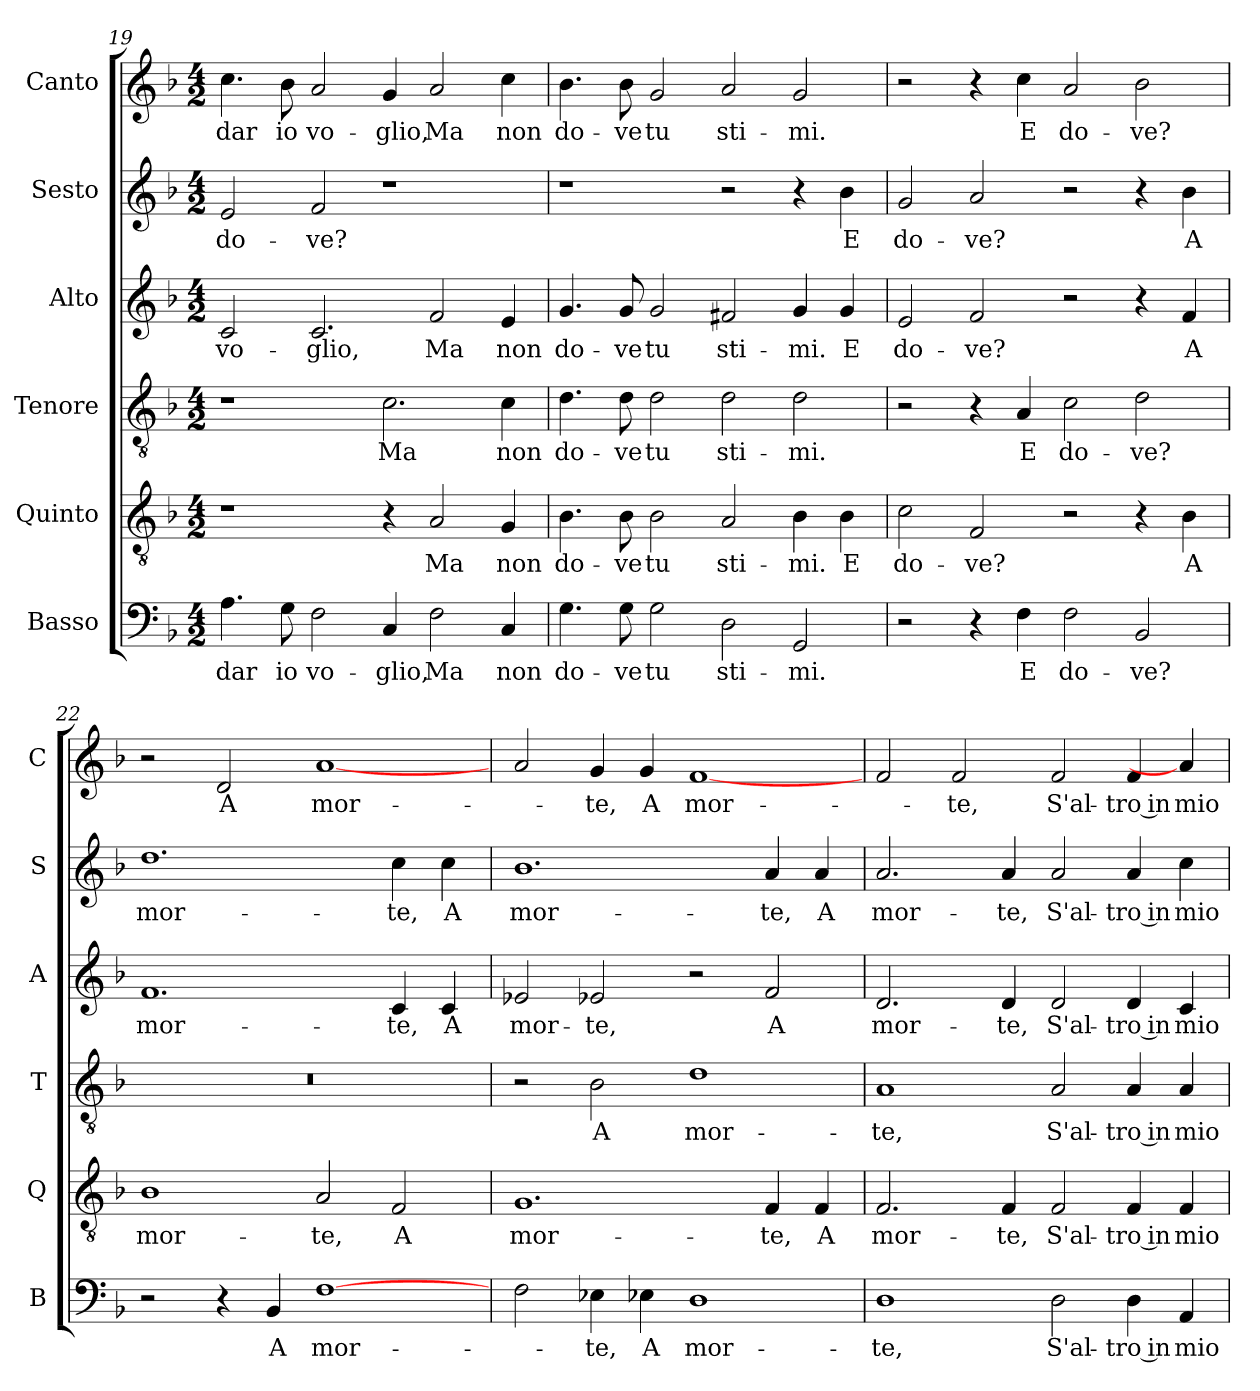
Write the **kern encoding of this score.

**kern	**text	**kern	**text	**kern	**text	**kern	**text	**kern	**text	**kern	**text
*part6	*part6	*part5	*part5	*part4	*part4	*part3	*part3	*part2	*part2	*part1	*part1
*staff6	*staff6	*staff5	*staff5	*staff4	*staff4	*staff3	*staff3	*staff2	*staff2	*staff1	*staff1
*I"Basso	*	*I"Quinto	*	*I"Tenore	*	*I"Alto	*	*I"Sesto	*	*I"Canto	*
*I'B	*	*I'Q	*	*I'T	*	*I'A	*	*I'S	*	*I'C	*
*clefF4	*	*clefGv2	*	*clefGv2	*	*clefG2	*	*clefG2	*	*clefG2	*
*k[b-]	*	*k[b-]	*	*k[b-]	*	*k[b-]	*	*k[b-]	*	*k[b-]	*
*d:	*	*d:	*	*d:	*	*d:	*	*d:	*	*d:	*
*M4/2	*	*M4/2	*	*M4/2	*	*M4/2	*	*M4/2	*	*M4/2	*
=19	=19	=19	=19	=19	=19	=19	=19	=19	=19	=19	=19
4.A	-dar	1r	.	1r	.	2c	vo-	2e	do-	4.cc	-dar
8G	io	.	.	.	.	.	.	.	.	8b-	io
2F	vo-	.	.	.	.	2.c	-glio,	2f	-ve?	2a	vo-
4C	-glio,	4r	.	2.c	Ma	.	.	1r	.	4g	-glio,
2F	Ma	2A	Ma	.	.	2f	Ma	.	.	2a	Ma
4C	non	4G	non	4c	non	4e	non	.	.	4cc	non
=20	=20	=20	=20	=20	=20	=20	=20	=20	=20	=20	=20
4.G	do-	4.B-	do-	4.d	do-	4.g	do-	1r	.	4.b-	do-
8G	-ve	8B-	-ve	8d	-ve	8g	-ve	.	.	8b-	-ve
2G	tu	2B-	tu	2d	tu	2g	tu	.	.	2g	tu
2D	sti-	2A	sti-	2d	sti-	2f#X	sti-	2r	.	2a	sti-
2GG	-mi.	4B-	-mi.	2d	-mi.	4g	-mi.	4r	.	2g	-mi.
.	.	4B-	E	.	.	4g	E	4b-	E	.	.
=21	=21	=21	=21	=21	=21	=21	=21	=21	=21	=21	=21
2r	.	2c	do-	2r	.	2e	do-	2g	do-	2r	.
4r	.	2F	-ve?	4r	.	2f	-ve?	2a	-ve?	4r	.
4F	E	.	.	4A	E	.	.	.	.	4cc	E
2F	do-	2r	.	2c	do-	2r	.	2r	.	2a	do-
2BB-	-ve?	4r	.	2d	-ve?	4r	.	4r	.	2b-	-ve?
.	.	4B-	A	.	.	4f	A	4b-	A	.	.
=22	=22	=22	=22	=22	=22	=22	=22	=22	=22	=22	=22
2r	.	1B-	mor-	0r	.	1.f	mor-	1.dd	mor-	2r	.
4r	.	.	.	.	.	.	.	.	.	2d	A
4BB-	A	.	.	.	.	.	.	.	.	.	.
[1F	mor-	2A	-te,	.	.	.	.	.	.	[1a	mor-
.	.	2F	A	.	.	4c	-te,	4cc	-te,	.	.
.	.	.	.	.	.	4c	A	4cc	A	.	.
=23	=23	=23	=23	=23	=23	=23	=23	=23	=23	=23	=23
2F	.	1.G	mor-	2r	.	2e-X	mor-	1.b-	mor-	2a	.
4E-X	-te,	.	.	2B-	A	2e-X	-te,	.	.	4g	-te,
4E-X	A	.	.	.	.	.	.	.	.	4g	A
1D	mor-	.	.	1d	mor-	2r	.	.	.	[1f	mor-
.	.	4F	-te,	.	.	2f	A	4a	-te,	.	.
.	.	4F	A	.	.	.	.	4a	A	.	.
=24	=24	=24	=24	=24	=24	=24	=24	=24	=24	=24	=24
1D	-te,	2.F	mor-	1A	-te,	2.d	mor-	2.a	mor-	2f	.
.	.	.	.	.	.	.	.	.	.	2f	-te,
.	.	4F	-te,	.	.	4d	-te,	4a	-te,	.	.
2D	S'al-	2F	S'al-	2A	S'al-	2d	S'al-	2a	S'al-	2f	S'al-
4D	-tro in	4F	-tro in	4A	-tro in	4d	-tro in	4a	-tro in	4f	-tro in
4AA	mio	4F	mio	4A	mio	4c	mio	4cc	mio	4a]	mio
=	=	=	=	=	=	=	=	=	=	=	=
*-	*-	*-	*-	*-	*-	*-	*-	*-	*-	*-	*-
